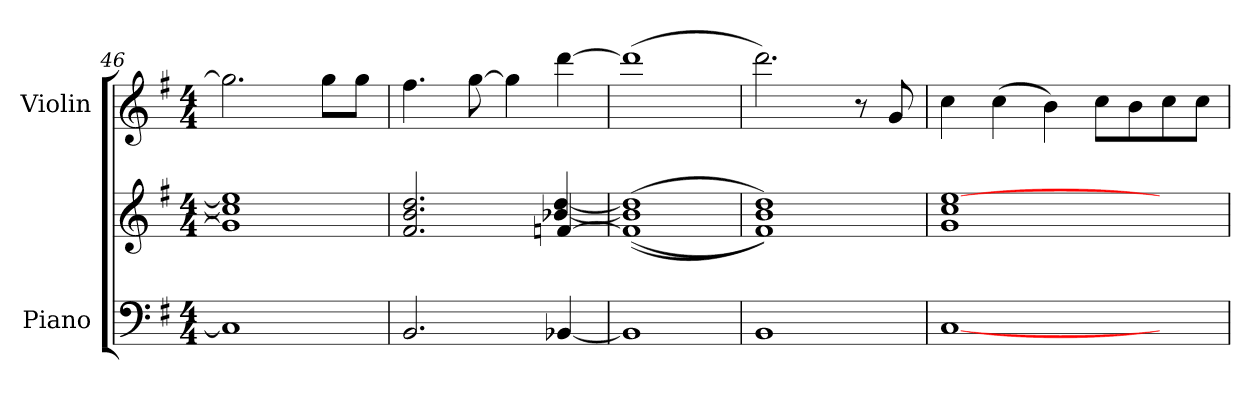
**kern	**kern	**kern
*part2	*part2	*part1
*staff3	*staff2	*staff1
*I"Piano	*	*I"Violin
*I'Pno	*	*I'V
*clefF4	*clefG2	*clefG2
*k[f#]	*k[f#]	*k[f#]
*M4/4	*M4/4	*M4/4
=46	=46	=46
*	*^	*
1C]	1cc] 1ee]	1g]	2.gg\]
.	.	.	8gg\L
.	.	.	8gg\J
=47	=47	=47	=47
2.BB/	2.f#/ 2.b/ 2.dd/	2.ryy	4.ff#\
.	.	.	[>8gg\
.	.	.	4gg\]
[<4BB-X/	[<4fn/	[<4b-X/ [>4dd/	[>4ddd\
=48	=48	=48	=48
1BB-]	(<1f]	(<(>1b-] 1dd]	(>1ddd]
!!LO:LB:g=z
=49	=49	=49	=49
1BB	1b 1dd))	1f#)	2.ddd\)
.	.	.	8r
.	.	.	8g/
=50	=50	=50	=50
[<1C	1cc [>1ee	1g	4cc\
.	.	.	(<4cc\
.	.	.	4b\)
.	.	.	8cc\L
.	.	.	8b\
4ryy	4ryy	4ryy	8cc\
.	.	.	8cc\J
*	*v	*v	*
=	=	=
*-	*-	*-
